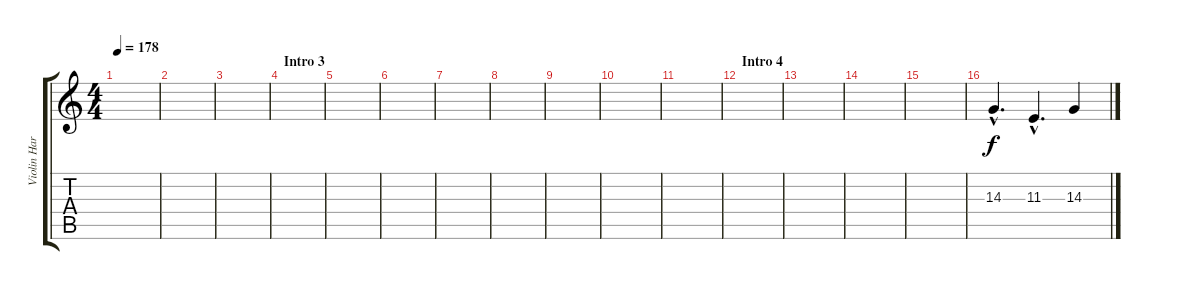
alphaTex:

\track ("Violin Harmony" "Violin Har") {instrument violin}
\staff {score tabs}
\tuning (D4 A3 F3 C3 G2 D2) {hide}
\ts (4 4)
\tempo 178
\clef g2
\ks c
|
|
|
\section ("" "Intro 3")
|
|
|
|
|
|
|
|
\section ("" "Intro 4")
|
|
|
|
14.3{hac}.4{d volume 8} 11.3{hac}.4{d} 14.3.4
